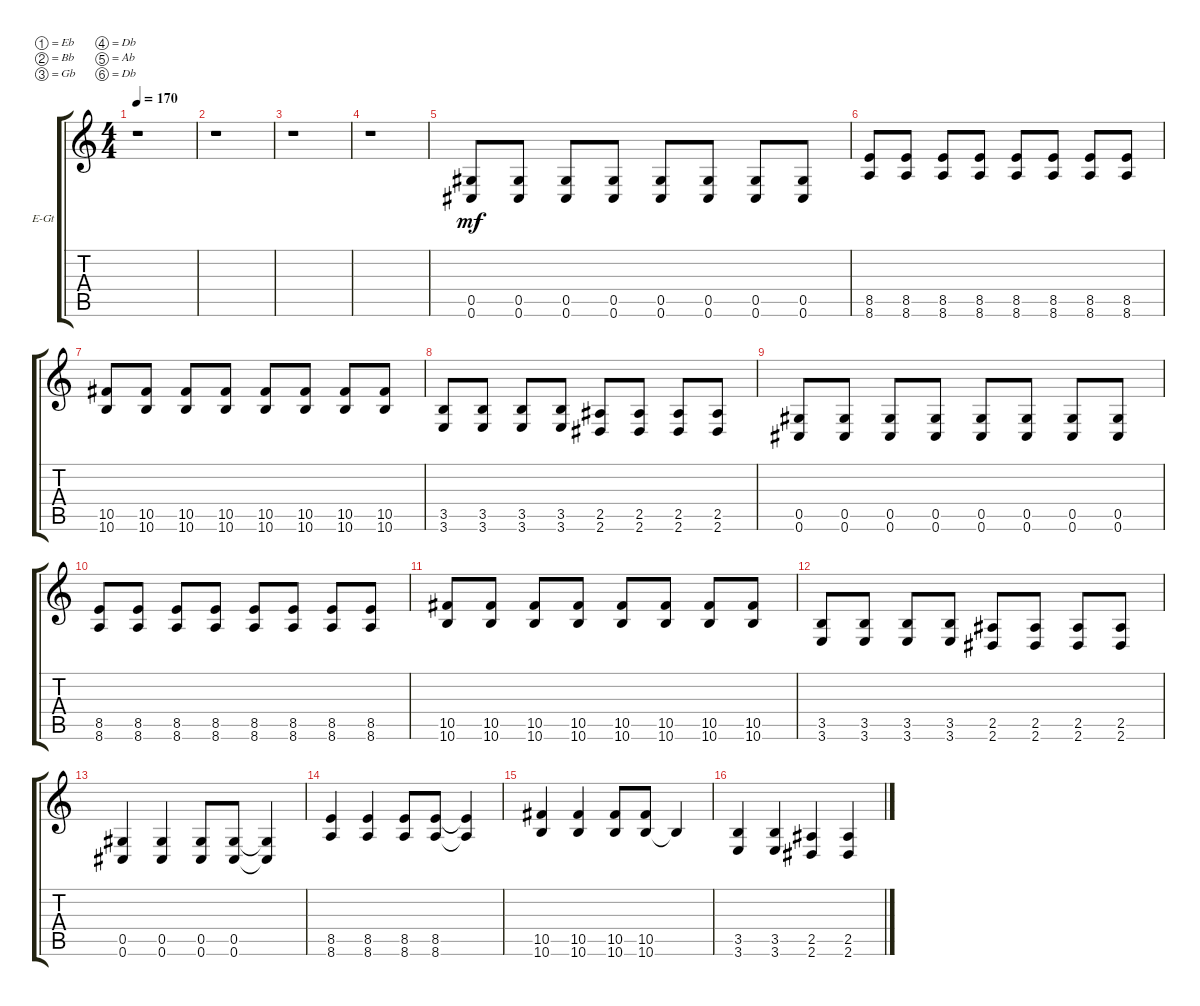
\defaultSystemsLayout 4
\bracketExtendMode groupsimilarinstruments
\firstSystemTrackNameOrientation horizontal
\otherSystemsTrackNameOrientation horizontal
\track ("Electric Guitar" "E-Gt") {instrument overdrivenguitar}
\staff {score tabs}
\tuning (Eb4 Bb3 Gb3 Db3 Ab2 Db2)
\ts (4 4)
\tempo 170
\clef g2
\ks c
r.1{dy mf} |
r.1 |
r.1 |
r.1 |
(0.6 0.5).8 (0.5 0.6).8 (0.5 0.6).8 (0.6 0.5).8 (0.6 0.5).8 (0.5 0.6).8 (0.6 0.5).8 (0.5 0.6).8 |
(8.6 8.5).8 (8.5 8.6).8 (8.6 8.5).8 (8.5 8.6).8 (8.5 8.6).8 (8.5 8.6).8 (8.6 8.5).8 (8.5 8.6).8 |
(10.6 10.5).8 (10.6 10.5).8 (10.6 10.5).8 (10.6 10.5).8 (10.6 10.5).8 (10.5 10.6).8 (10.6 10.5).8 (10.5 10.6).8 |
(3.6 3.5).8 (3.5 3.6).8 (3.5 3.6).8 (3.6 3.5).8 (2.5 2.6).8 (2.6 2.5).8 (2.5 2.6).8 (2.6 2.5).8 |
(0.6 0.5).8 (0.5 0.6).8 (0.5 0.6).8 (0.6 0.5).8 (0.6 0.5).8 (0.5 0.6).8 (0.6 0.5).8 (0.5 0.6).8 |
(8.6 8.5).8 (8.5 8.6).8 (8.6 8.5).8 (8.5 8.6).8 (8.5 8.6).8 (8.5 8.6).8 (8.6 8.5).8 (8.5 8.6).8 |
(10.6 10.5).8 (10.6 10.5).8 (10.6 10.5).8 (10.6 10.5).8 (10.6 10.5).8 (10.5 10.6).8 (10.6 10.5).8 (10.5 10.6).8 |
(3.6 3.5).8 (3.5 3.6).8 (3.5 3.6).8 (3.6 3.5).8 (2.5 2.6).8 (2.6 2.5).8 (2.5 2.6).8 (2.6 2.5).8 |
(0.6 0.5).4 (0.5 0.6).4 (0.5 0.6).8 (0.6 0.5).8 (0.6{t} 0.5{t}).4 |
(8.6 8.5).4 (8.5 8.6).4 (8.6 8.5).8 (8.5 8.6).8 (8.5{t} 8.6{t}).4 |
(10.6 10.5).4 (10.6 10.5).4 (10.6 10.5).8 (10.6 10.5).8 10.6{t}.4 |
(3.6 3.5).4 (3.5 3.6).4 (2.6 2.5).4 (2.5 2.6).4
